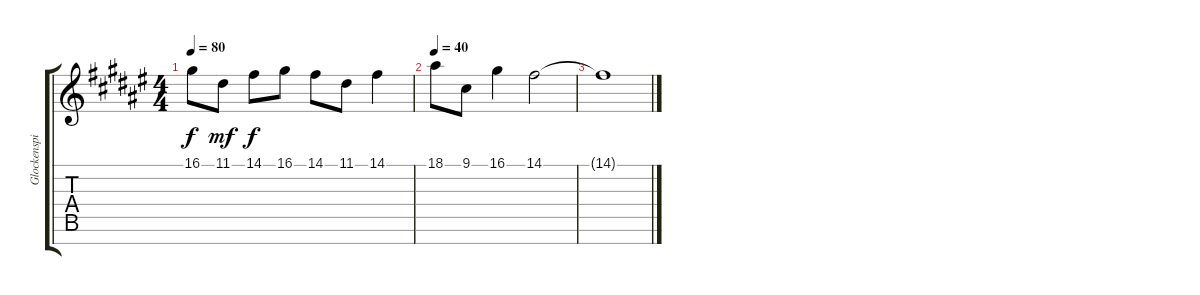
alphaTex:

\track ("Glockenspiel" "Glockenspi") {instrument glockenspiel}
\staff {score tabs}
\tuning (E4 B3 G3 D3 A2 E2 B1) {hide}
\ts (4 4)
\tempo 80
\clef g2
\ks f#
16.1.8{dy f} 11.1.8{dy mf} 14.1.8{dy f} 16.1.8 14.1.8 11.1.8 14.1.4 |
\tempo 40
18.1.8 9.1.8 16.1.4 14.1.2 |
14.1{t}.1
